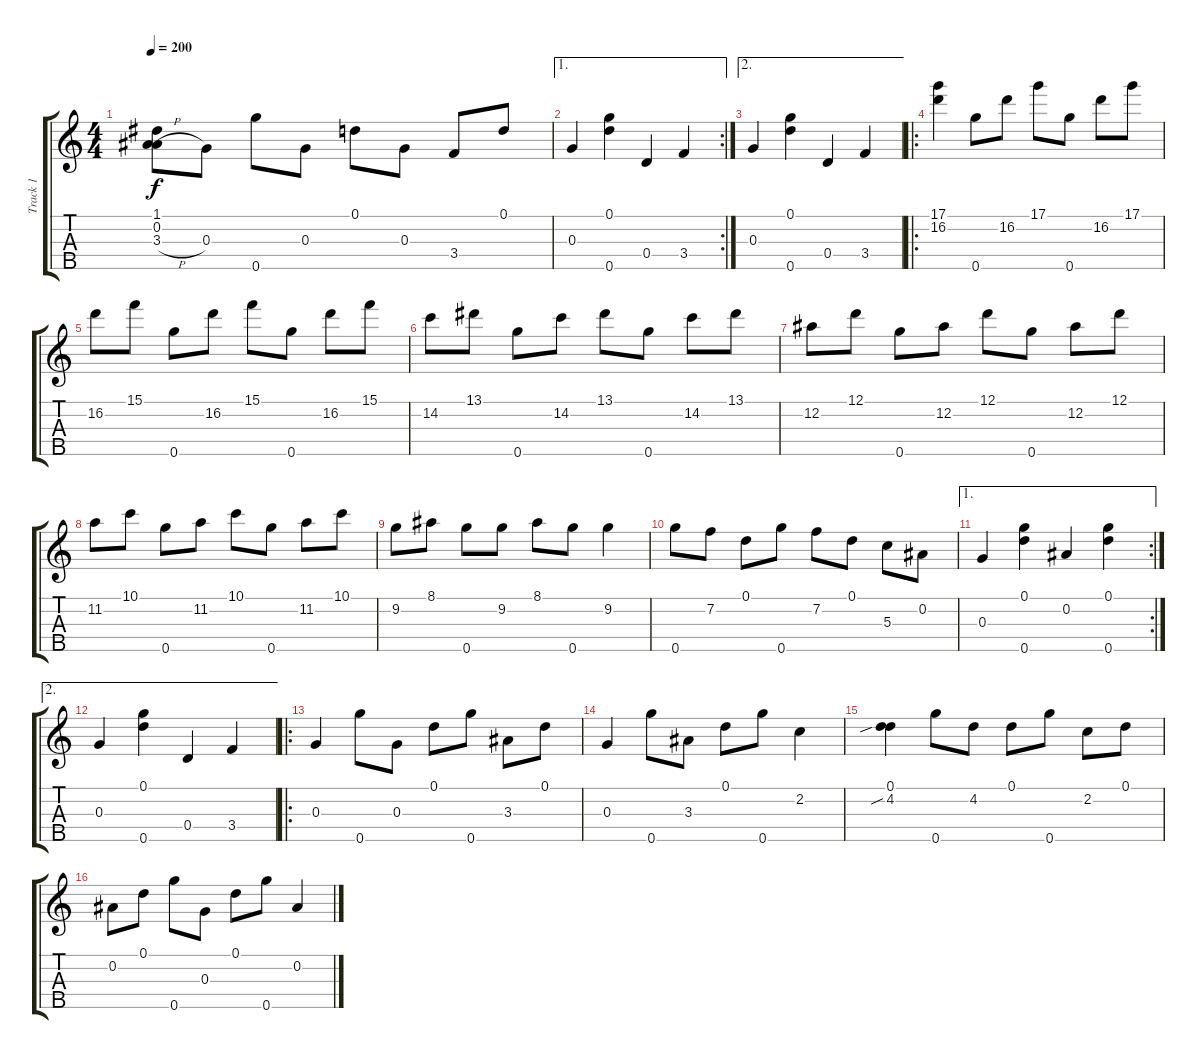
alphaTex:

\track ("Track 1" "Track 1") {instrument banjo}
\staff {score tabs}
\tuning (D4 Bb3 G3 D3 G4) {hide}
\displaytranspose 12
\ts (4 4)
\tempo 200
\clef g2
\ks c
(1.1 0.2 3.3{h}).8{dy f} 0.3.8 0.5.8 0.3.8 0.1.8 0.3.8 3.4.8 0.1.8 |
\ae 1
\rc 2
0.3.4 (0.1 0.5).4 0.4.4 3.4.4 |
\ae 2
0.3.4 (0.1 0.5).4 0.4.4 3.4.4 |
\ro
(17.1 16.2).4 0.5.8 16.2.8 17.1.8 0.5.8 16.2.8 17.1.8 |
16.2.8 15.1.8 0.5.8 16.2.8 15.1.8 0.5.8 16.2.8 15.1.8 |
14.2.8 13.1.8 0.5.8 14.2.8 13.1.8 0.5.8 14.2.8 13.1.8 |
12.2.8 12.1.8 0.5.8 12.2.8 12.1.8 0.5.8 12.2.8 12.1.8 |
11.2.8 10.1.8 0.5.8 11.2.8 10.1.8 0.5.8 11.2.8 10.1.8 |
9.2.8 8.1.8 0.5.8 9.2.8 8.1.8 0.5.8 9.2.4 |
0.5.8 7.2.8 0.1.8 0.5.8 7.2.8 0.1.8 5.3.8 0.2.8 |
\ae 1
\rc 2
0.3.4 (0.1 0.5).4 0.2.4 (0.1 0.5).4 |
\ae 2
0.3.4 (0.1 0.5).4 0.4.4 3.4.4 |
\ro
0.3.4 0.5.8 0.3.8 0.1.8 0.5.8 3.3.8 0.1.8 |
0.3.4 0.5.8 3.3.8 0.1.8 0.5.8 2.2.4 |
(0.1 4.2{sib}).4 0.5.8 4.2.8 0.1.8 0.5.8 2.2.8 0.1.8 |
0.2.8 0.1.8 0.5.8 0.3.8 0.1.8 0.5.8 0.2.4
